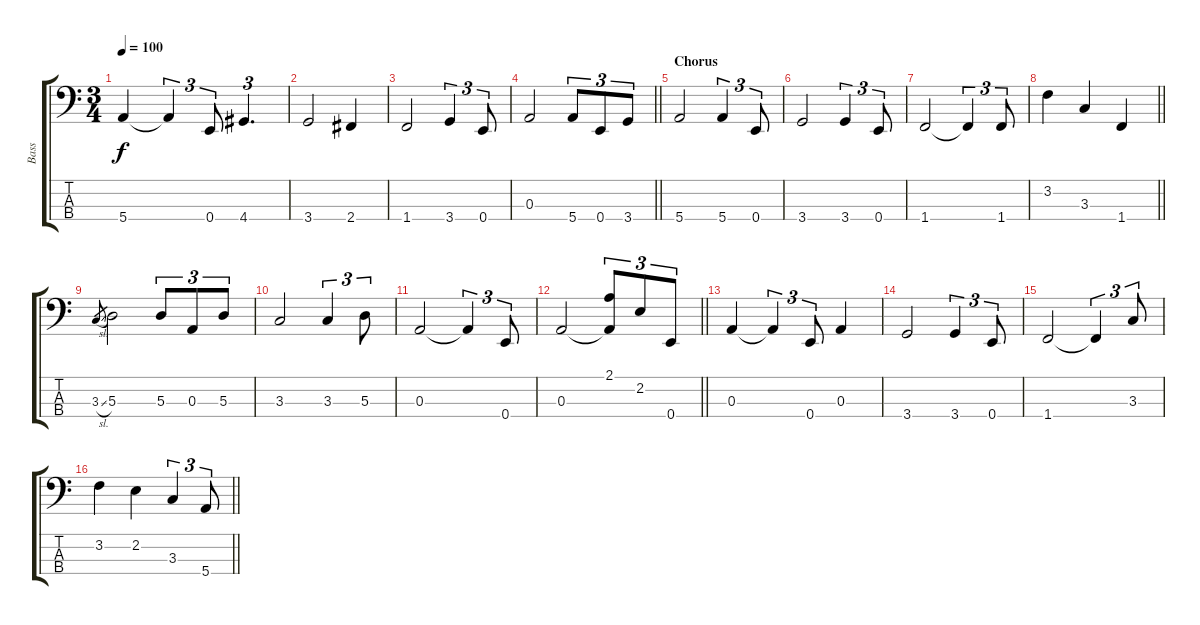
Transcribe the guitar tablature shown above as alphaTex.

\track ("Bass" "Bass") {instrument electricbassfinger}
\staff {score tabs}
\tuning (G2 D2 A1 E1) {hide}
\ts (3 4)
\tempo 100
\clef f4
\ks c
5.4.4{dy f} 5.4{t}.4{tu (3 2)} 0.4.8{tu (3 2)} 4.4.4{d tu (3 2)} |
3.4.2 2.4.4 |
1.4.2 3.4.4{tu (3 2)} 0.4.8{tu (3 2)} |
\barLineRight lightlight
0.3.2 5.4.8{tu (3 2)} 0.4.8{tu (3 2)} 3.4.8{tu (3 2)} |
\section ("" "Chorus")
5.4.2 5.4.4{tu (3 2)} 0.4.8{tu (3 2)} |
3.4.2 3.4.4{tu (3 2)} 0.4.8{tu (3 2)} |
1.4.2 1.4{t}.4{tu (3 2)} 1.4.8{tu (3 2)} |
\barLineRight lightlight
3.2.4 3.3.4 1.4.4 |
3.3{sl}.8{gr} 5.3.2 5.3.8{tu (3 2)} 0.3.8{tu (3 2)} 5.3.8{tu (3 2)} |
3.3.2 3.3.4{tu (3 2)} 5.3.8{tu (3 2)} |
0.3.2 0.3{t}.4{tu (3 2)} 0.4.8{tu (3 2)} |
\barLineRight lightlight
0.3.2 (2.1 0.3{t}).8{tu (3 2)} 2.2.8{tu (3 2)} 0.4.8{tu (3 2)} |
0.3.4 0.3{t}.4{tu (3 2)} 0.4.8{tu (3 2)} 0.3.4 |
3.4.2 3.4.4{tu (3 2)} 0.4.8{tu (3 2)} |
1.4.2 1.4{t}.4{tu (3 2)} 3.3.8{tu (3 2)} |
\barLineRight lightlight
3.2.4 2.2.4 3.3.4{tu (3 2)} 5.4.8{tu (3 2)}
